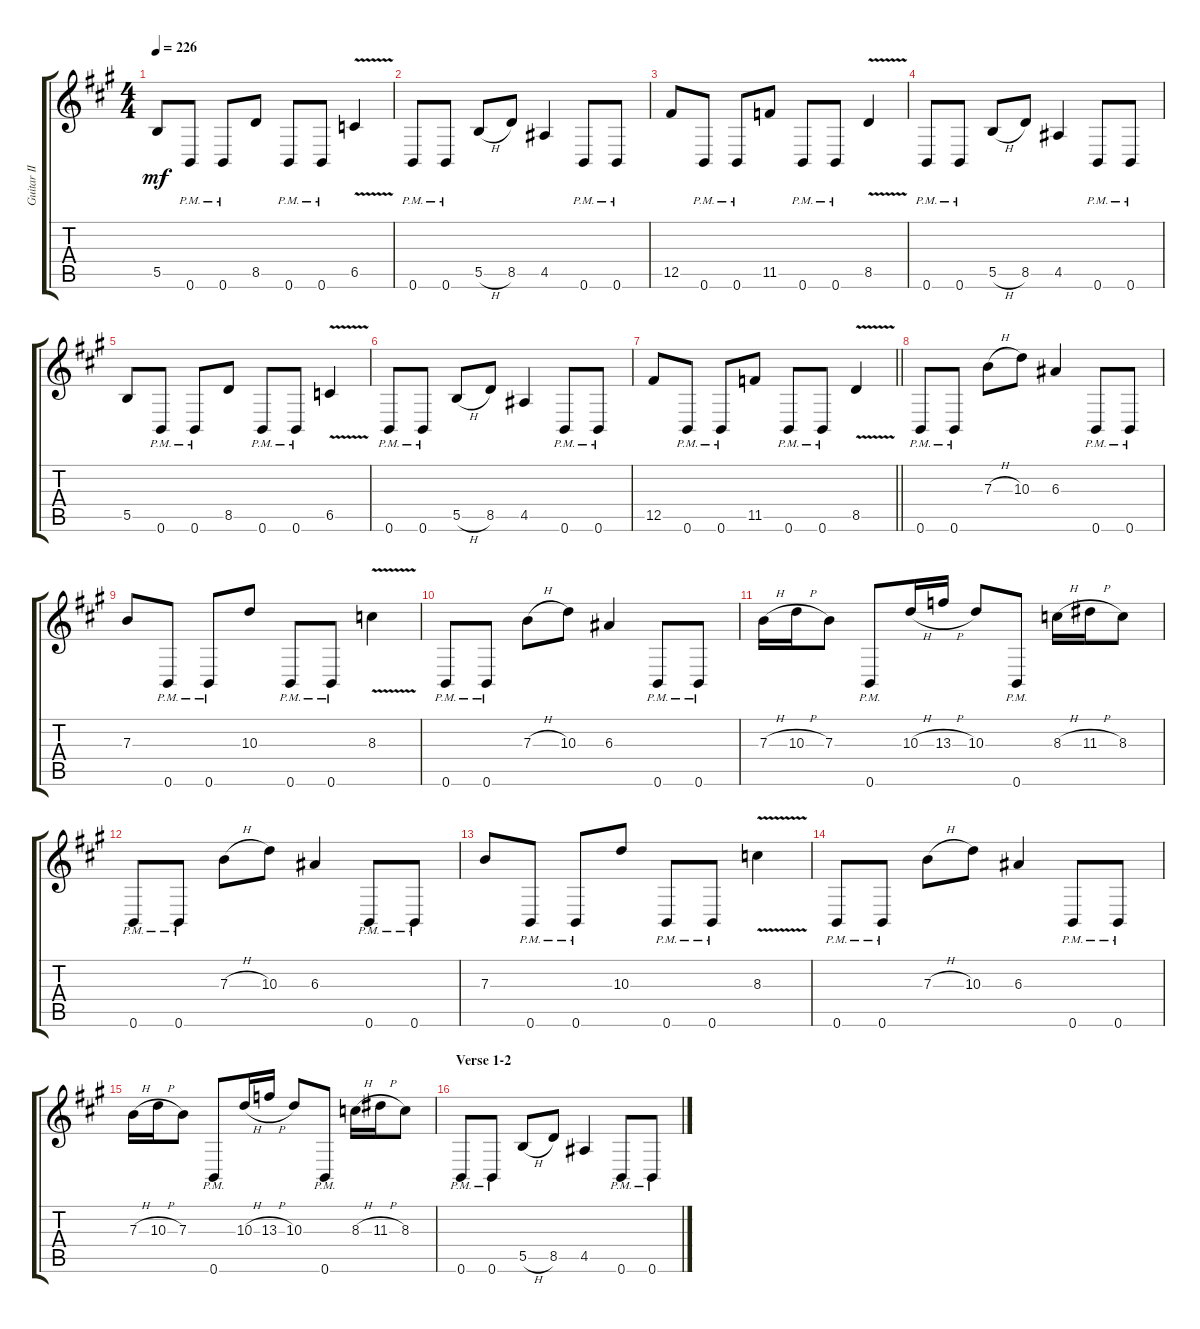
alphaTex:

\track ("Guitar II" "Guitar II") {instrument distortionguitar}
\staff {score tabs}
\tuning (Db4 Ab3 E3 B2 Gb2 B1) {hide}
\ts (4 4)
\tempo 226
\clef g2
\ks a
5.5.8{dy mf} 0.6{pm}.8 0.6{pm}.8 8.5.8 0.6{pm}.8 0.6{pm}.8 6.5{v}.4 |
0.6{pm}.8 0.6{pm}.8 5.5{h}.8 8.5.8 4.5.4 0.6{pm}.8 0.6{pm}.8 |
12.5.8 0.6{pm}.8 0.6{pm}.8 11.5.8 0.6{pm}.8 0.6{pm}.8 8.5{v}.4 |
0.6{pm}.8 0.6{pm}.8 5.5{h}.8 8.5.8 4.5.4 0.6{pm}.8 0.6{pm}.8 |
5.5.8 0.6{pm}.8 0.6{pm}.8 8.5.8 0.6{pm}.8 0.6{pm}.8 6.5{v}.4 |
0.6{pm}.8 0.6{pm}.8 5.5{h}.8 8.5.8 4.5.4 0.6{pm}.8 0.6{pm}.8 |
\barLineRight lightlight
12.5.8 0.6{pm}.8 0.6{pm}.8 11.5.8 0.6{pm}.8 0.6{pm}.8 8.5{v}.4 |
0.6{pm}.8 0.6{pm}.8 7.3{h}.8 10.3.8 6.3.4 0.6{pm}.8 0.6{pm}.8 |
7.3.8 0.6{pm}.8 0.6{pm}.8 10.3.8 0.6{pm}.8 0.6{pm}.8 8.3{v}.4 |
0.6{pm}.8 0.6{pm}.8 7.3{h}.8 10.3.8 6.3.4 0.6{pm}.8 0.6{pm}.8 |
7.3{h}.16 10.3{h}.16 7.3.8 0.6{pm}.8 10.3{h}.16 13.3{h}.16 10.3.8 0.6{pm}.8 8.3{h}.16 11.3{h}.16 8.3.8 |
0.6{pm}.8 0.6{pm}.8 7.3{h}.8 10.3.8 6.3.4 0.6{pm}.8 0.6{pm}.8 |
7.3.8 0.6{pm}.8 0.6{pm}.8 10.3.8 0.6{pm}.8 0.6{pm}.8 8.3{v}.4 |
0.6{pm}.8 0.6{pm}.8 7.3{h}.8 10.3.8 6.3.4 0.6{pm}.8 0.6{pm}.8 |
7.3{h}.16 10.3{h}.16 7.3.8 0.6{pm}.8 10.3{h}.16 13.3{h}.16 10.3.8 0.6{pm}.8 8.3{h}.16 11.3{h}.16 8.3.8 |
\section ("" "Verse 1-2")
0.6{pm}.8 0.6{pm}.8 5.5{h}.8 8.5.8 4.5.4 0.6{pm}.8 0.6{pm}.8
